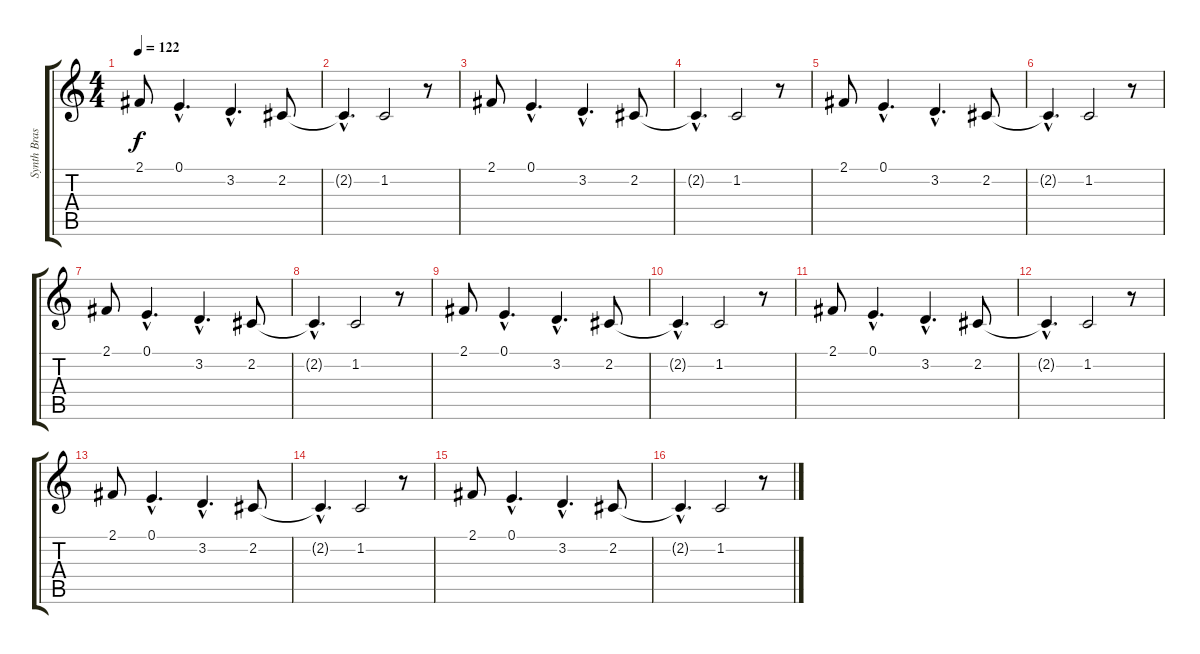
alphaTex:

\track ("Synth Brass 1" "Synth Bras") {instrument synthbrass1}
\staff {score tabs}
\tuning (E4 B3 G3 D3 A2 E2) {hide}
\ts (4 4)
\tempo 122
\clef g2
\ks c
2.1.8{dy f} 0.1{hac}.4{d} 3.2{hac}.4{d} 2.2.8 |
2.2{hac t}.4{d} 1.2.2 r.8 |
2.1.8 0.1{hac}.4{d} 3.2{hac}.4{d} 2.2.8 |
2.2{hac t}.4{d} 1.2.2 r.8 |
2.1.8 0.1{hac}.4{d} 3.2{hac}.4{d} 2.2.8 |
2.2{hac t}.4{d} 1.2.2 r.8 |
2.1.8 0.1{hac}.4{d} 3.2{hac}.4{d} 2.2.8 |
2.2{hac t}.4{d} 1.2.2 r.8 |
2.1.8 0.1{hac}.4{d} 3.2{hac}.4{d} 2.2.8 |
2.2{hac t}.4{d} 1.2.2 r.8 |
2.1.8 0.1{hac}.4{d} 3.2{hac}.4{d} 2.2.8 |
2.2{hac t}.4{d} 1.2.2 r.8 |
2.1.8 0.1{hac}.4{d volume 16} 3.2{hac}.4{d volume 15} 2.2.8{volume 15} |
2.2{hac t}.4{d} 1.2.2{volume 14} r.8 |
2.1.8{volume 13} 0.1{hac}.4{d volume 13} 3.2{hac}.4{d volume 13} 2.2.8{volume 12} |
2.2{hac t}.4{d} 1.2.2{volume 12} r.8
